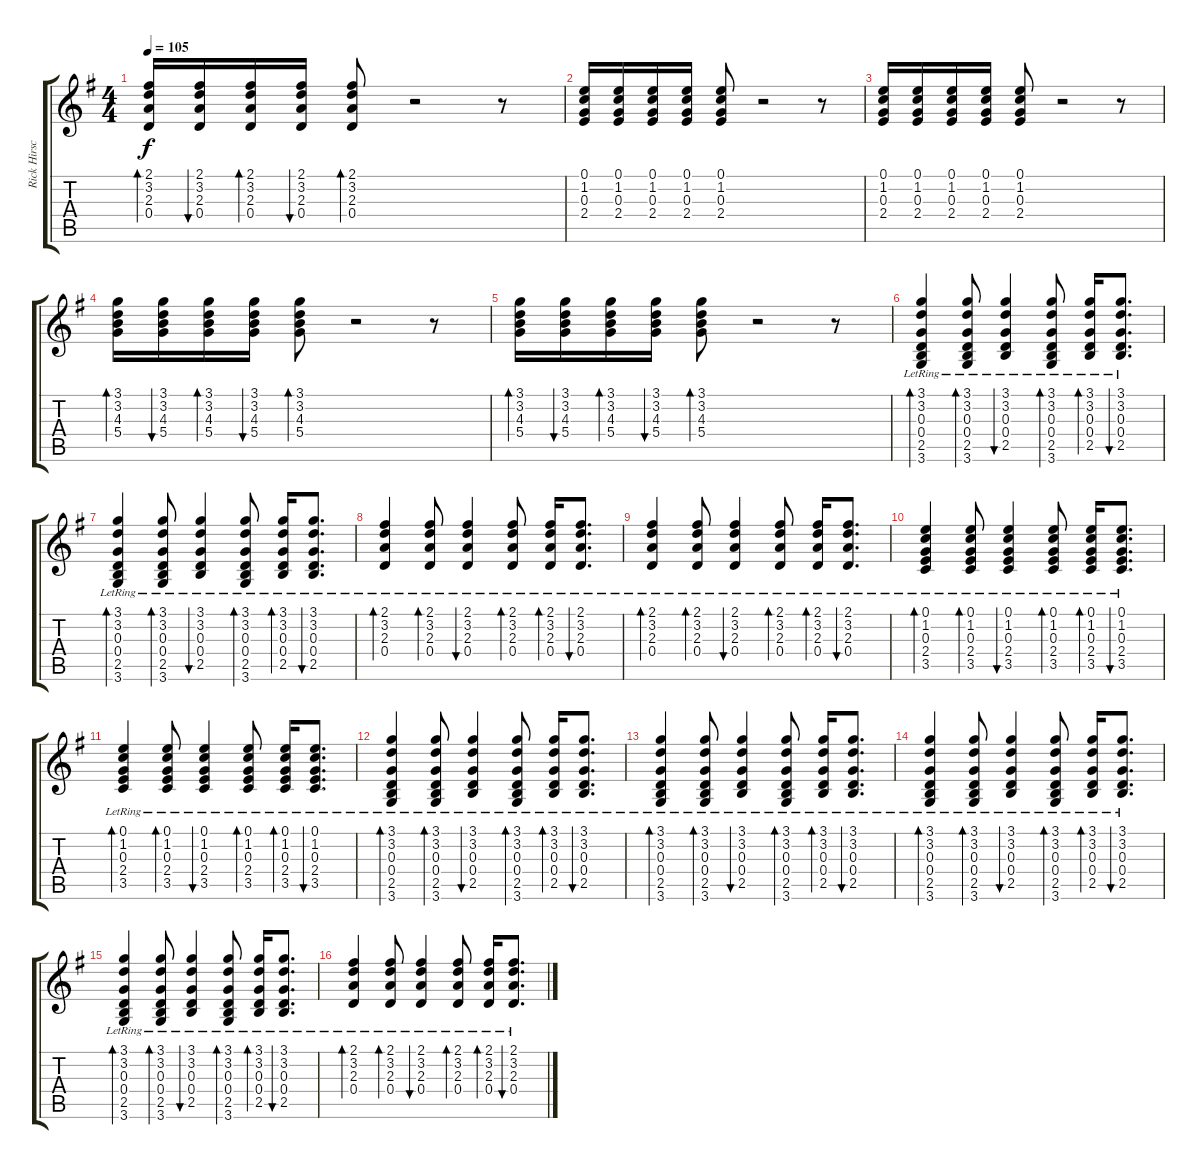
\track ("Rick Hirsch Guitar" "Rick Hirsc") {instrument electricguitarclean}
\staff {score tabs}
\tuning (E4 B3 G3 D3 A2 E2) {hide}
\ts (4 4)
\tempo 105
\clef g2
\ks g
(2.1 3.2 2.3 0.4).16{bd 60 dy f} (2.1 3.2 2.3 0.4).16{bu 60} (2.1 3.2 2.3 0.4).16{bd 60} (2.1 3.2 2.3 0.4).16{bu 60} (2.1 3.2 2.3 0.4).8{bd 60} r.2 r.8 |
(0.1 1.2 0.3 2.4).16 (0.1 1.2 0.3 2.4).16 (0.1 1.2 0.3 2.4).16 (0.1 1.2 0.3 2.4).16 (0.1 1.2 0.3 2.4).8 r.2 r.8 |
(0.1 1.2 0.3 2.4).16 (0.1 1.2 0.3 2.4).16 (0.1 1.2 0.3 2.4).16 (0.1 1.2 0.3 2.4).16 (0.1 1.2 0.3 2.4).8 r.2 r.8 |
(3.1 3.2 4.3 5.4).16{bd 60} (3.1 3.2 4.3 5.4).16{bu 60} (3.1 3.2 4.3 5.4).16{bd 60} (3.1 3.2 4.3 5.4).16{bu 60} (3.1 3.2 4.3 5.4).8{bd 60} r.2 r.8 |
(3.1 3.2 4.3 5.4).16{bd 60} (3.1 3.2 4.3 5.4).16{bu 60} (3.1 3.2 4.3 5.4).16{bd 60} (3.1 3.2 4.3 5.4).16{bu 60} (3.1 3.2 4.3 5.4).8{bd 60} r.2 r.8 |
(3.1{lr} 3.2{lr} 0.3{lr} 0.4{lr} 2.5{lr} 3.6{lr}).4{bd 60} (3.1{lr} 3.2{lr} 0.3{lr} 0.4{lr} 2.5 3.6).8{bd 60} (3.1{lr} 3.2{lr} 0.3{lr} 0.4{lr} 2.5{lr}).4{bu 60} (3.1{lr} 3.2{lr} 0.3{lr} 0.4{lr} 2.5{lr} 3.6{lr}).8{bd 60} (3.1{lr} 3.2{lr} 0.3{lr} 0.4{lr} 2.5{lr}).16{bd 60} (3.1{lr} 3.2{lr} 0.3{lr} 0.4{lr} 2.5{lr}).8{d bu 60} |
(3.1{lr} 3.2{lr} 0.3{lr} 0.4{lr} 2.5{lr} 3.6{lr}).4{bd 60} (3.1{lr} 3.2{lr} 0.3{lr} 0.4{lr} 2.5 3.6).8{bd 60} (3.1{lr} 3.2{lr} 0.3{lr} 0.4{lr} 2.5{lr}).4{bu 60} (3.1{lr} 3.2{lr} 0.3{lr} 0.4{lr} 2.5{lr} 3.6{lr}).8{bd 60} (3.1{lr} 3.2{lr} 0.3{lr} 0.4{lr} 2.5{lr}).16{bd 60} (3.1{lr} 3.2{lr} 0.3{lr} 0.4{lr} 2.5{lr}).8{d bu 60} |
(2.1{lr} 3.2{lr} 2.3{lr} 0.4{lr}).4{bd 60} (2.1{lr} 3.2{lr} 2.3{lr} 0.4{lr}).8{bd 60} (2.1{lr} 3.2{lr} 2.3{lr} 0.4{lr}).4{bu 60} (2.1{lr} 3.2{lr} 2.3{lr} 0.4{lr}).8{bd 60} (2.1{lr} 3.2{lr} 2.3{lr} 0.4{lr}).16{bd 60} (2.1{lr} 3.2{lr} 2.3{lr} 0.4{lr}).8{d bu 60} |
(2.1{lr} 3.2{lr} 2.3{lr} 0.4{lr}).4{bd 60} (2.1{lr} 3.2{lr} 2.3{lr} 0.4{lr}).8{bd 60} (2.1{lr} 3.2{lr} 2.3{lr} 0.4{lr}).4{bu 60} (2.1{lr} 3.2{lr} 2.3{lr} 0.4{lr}).8{bd 60} (2.1{lr} 3.2{lr} 2.3{lr} 0.4{lr}).16{bd 60} (2.1{lr} 3.2{lr} 2.3{lr} 0.4{lr}).8{d bu 60} |
(0.1{lr} 1.2{lr} 0.3{lr} 2.4{lr} 3.5{lr}).4{bd 60} (0.1{lr} 1.2{lr} 0.3{lr} 2.4{lr} 3.5).8{bd 60} (0.1{lr} 1.2{lr} 0.3{lr} 2.4{lr} 3.5{lr}).4{bu 60} (0.1{lr} 1.2{lr} 0.3{lr} 2.4{lr} 3.5{lr}).8{bd 60} (0.1{lr} 1.2{lr} 0.3{lr} 2.4{lr} 3.5{lr}).16{bd 60} (0.1{lr} 1.2{lr} 0.3{lr} 2.4{lr} 3.5{lr}).8{d bu 60} |
(0.1{lr} 1.2{lr} 0.3{lr} 2.4{lr} 3.5{lr}).4{bd 60} (0.1{lr} 1.2{lr} 0.3{lr} 2.4{lr} 3.5).8{bd 60} (0.1{lr} 1.2{lr} 0.3{lr} 2.4{lr} 3.5{lr}).4{bu 60} (0.1{lr} 1.2{lr} 0.3{lr} 2.4{lr} 3.5{lr}).8{bd 60} (0.1{lr} 1.2{lr} 0.3{lr} 2.4{lr} 3.5{lr}).16{bd 60} (0.1{lr} 1.2{lr} 0.3{lr} 2.4{lr} 3.5{lr}).8{d bu 60} |
(3.1{lr} 3.2{lr} 0.3{lr} 0.4{lr} 2.5{lr} 3.6{lr}).4{bd 60} (3.1{lr} 3.2{lr} 0.3{lr} 0.4{lr} 2.5 3.6).8{bd 60} (3.1{lr} 3.2{lr} 0.3{lr} 0.4{lr} 2.5{lr}).4{bu 60} (3.1{lr} 3.2{lr} 0.3{lr} 0.4{lr} 2.5{lr} 3.6{lr}).8{bd 60} (3.1{lr} 3.2{lr} 0.3{lr} 0.4{lr} 2.5{lr}).16{bd 60} (3.1{lr} 3.2{lr} 0.3{lr} 0.4{lr} 2.5{lr}).8{d bu 60} |
(3.1{lr} 3.2{lr} 0.3{lr} 0.4{lr} 2.5{lr} 3.6{lr}).4{bd 60} (3.1{lr} 3.2{lr} 0.3{lr} 0.4{lr} 2.5 3.6).8{bd 60} (3.1{lr} 3.2{lr} 0.3{lr} 0.4{lr} 2.5{lr}).4{bu 60} (3.1{lr} 3.2{lr} 0.3{lr} 0.4{lr} 2.5{lr} 3.6{lr}).8{bd 60} (3.1{lr} 3.2{lr} 0.3{lr} 0.4{lr} 2.5{lr}).16{bd 60} (3.1{lr} 3.2{lr} 0.3{lr} 0.4{lr} 2.5{lr}).8{d bu 60} |
(3.1{lr} 3.2{lr} 0.3{lr} 0.4{lr} 2.5{lr} 3.6{lr}).4{bd 60} (3.1{lr} 3.2{lr} 0.3{lr} 0.4{lr} 2.5 3.6).8{bd 60} (3.1{lr} 3.2{lr} 0.3{lr} 0.4{lr} 2.5{lr}).4{bu 60} (3.1{lr} 3.2{lr} 0.3{lr} 0.4{lr} 2.5{lr} 3.6{lr}).8{bd 60} (3.1{lr} 3.2{lr} 0.3{lr} 0.4{lr} 2.5{lr}).16{bd 60} (3.1{lr} 3.2{lr} 0.3{lr} 0.4{lr} 2.5{lr}).8{d bu 60} |
(3.1{lr} 3.2{lr} 0.3{lr} 0.4{lr} 2.5{lr} 3.6{lr}).4{bd 60} (3.1{lr} 3.2{lr} 0.3{lr} 0.4{lr} 2.5 3.6).8{bd 60} (3.1{lr} 3.2{lr} 0.3{lr} 0.4{lr} 2.5{lr}).4{bu 60} (3.1{lr} 3.2{lr} 0.3{lr} 0.4{lr} 2.5{lr} 3.6{lr}).8{bd 60} (3.1{lr} 3.2{lr} 0.3{lr} 0.4{lr} 2.5{lr}).16{bd 60} (3.1{lr} 3.2{lr} 0.3{lr} 0.4{lr} 2.5{lr}).8{d bu 60} |
(2.1{lr} 3.2{lr} 2.3{lr} 0.4{lr}).4{bd 60} (2.1{lr} 3.2{lr} 2.3{lr} 0.4{lr}).8{bd 60} (2.1{lr} 3.2{lr} 2.3{lr} 0.4{lr}).4{bu 60} (2.1{lr} 3.2{lr} 2.3{lr} 0.4{lr}).8{bd 60} (2.1{lr} 3.2{lr} 2.3{lr} 0.4{lr}).16{bd 60} (2.1{lr} 3.2{lr} 2.3{lr} 0.4{lr}).8{d bu 60}
